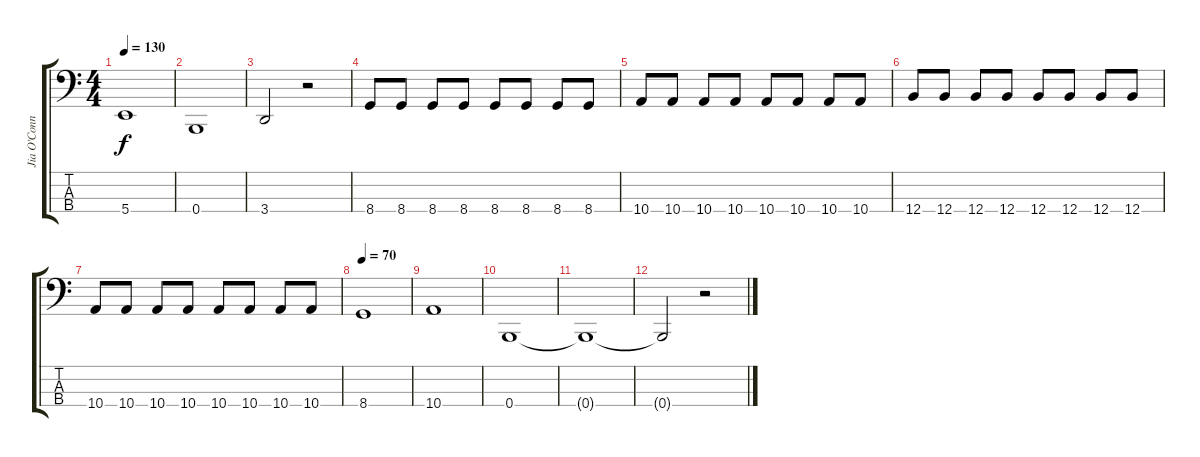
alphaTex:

\track ("Jia O'Connor" "Jia O'Conn") {instrument electricbasspick}
\staff {score tabs}
\tuning (E2 B1 Gb1 B0) {hide}
\ts (4 4)
\tempo 130
\clef f4
\ks c
5.4.1{dy f} |
0.4.1 |
3.4.2 r.2 |
8.4.8 8.4.8 8.4.8 8.4.8 8.4.8 8.4.8 8.4.8 8.4.8 |
10.4.8 10.4.8 10.4.8 10.4.8 10.4.8 10.4.8 10.4.8 10.4.8 |
12.4.8 12.4.8 12.4.8 12.4.8 12.4.8 12.4.8 12.4.8 12.4.8 |
10.4.8 10.4.8 10.4.8 10.4.8 10.4.8 10.4.8 10.4.8 10.4.8 |
\tempo 70
8.4.1 |
10.4.1 |
0.4.1 |
0.4{t}.1 |
0.4{t}.2 r.2
